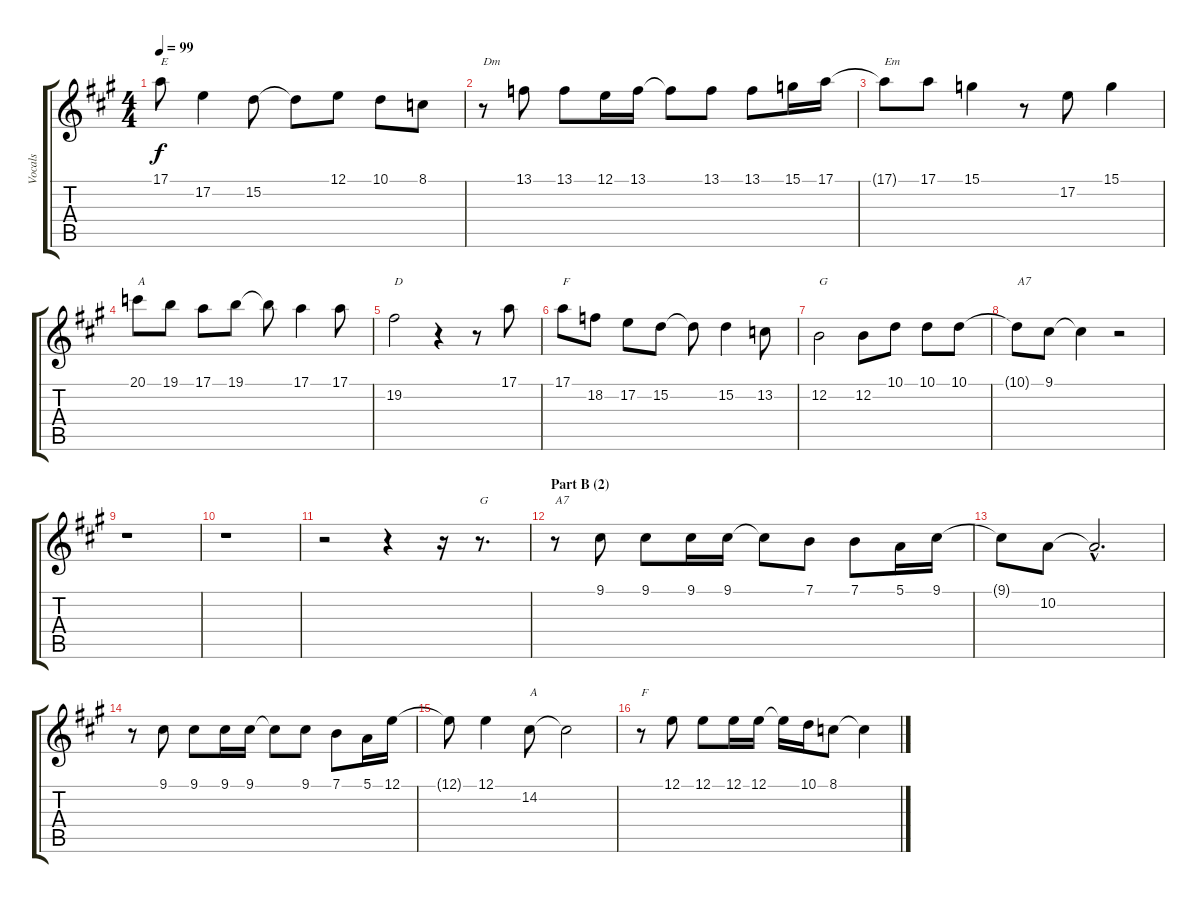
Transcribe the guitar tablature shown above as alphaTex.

\track ("Vocals" "Vocals") {instrument trumpet}
\staff {score tabs}
\tuning (E4 B3 G3 D3 A2 E2) {hide}
\ts (4 4)
\tempo 99
\clef g2
\ks a
17.1.8{txt "E" dy f} 17.2.4 15.2.8 15.2{t}.8 12.1.8 10.1.8 8.1.8 |
r.8{txt "Dm"} 13.1.8 13.1.8 12.1.16 13.1.16 13.1{t}.8 13.1.8 13.1.8 15.1.16 17.1.16 |
17.1{t}.8{txt "Em"} 17.1.8 15.1.4 r.8 17.2.8 15.1.4 |
20.1.8{txt "A"} 19.1.8 17.1.8 19.1.8 19.1{t}.8 17.1.4 17.1.8 |
19.2.2{txt "D"} r.4 r.8 17.1.8 |
17.1.8{txt "F"} 18.2.8 17.2.8 15.2.8 15.2{t}.8 15.2.4 13.2.8 |
12.2.2{txt "G"} 12.2.8 10.1.8 10.1.8 10.1.8 |
10.1{t}.8{txt "A7"} 9.1.8 9.1{t}.4 r.2 |
r.1 |
r.1 |
r.2 r.4 r.16 r.8{d txt "G"} |
\section ("" "Part B (2)")
r.8{txt "A7"} 9.1.8 9.1.8 9.1.16 9.1.16 9.1{t}.8 7.1.8 7.1.8 5.1.16 9.1.16 |
9.1{t}.8 10.2.8 10.2{hac t}.2{d} |
r.8 9.1.8 9.1.8 9.1.16 9.1.16 9.1{t}.8 9.1.8 7.1.8 5.1.16 12.1.16 |
12.1{t}.8 12.1.4 14.2.8{txt "A"} 14.2{t}.2 |
r.8{txt "F"} 12.1.8 12.1.8 12.1.16 12.1.16 12.1{t}.16 10.1.16 8.1.8 8.1{t}.4
